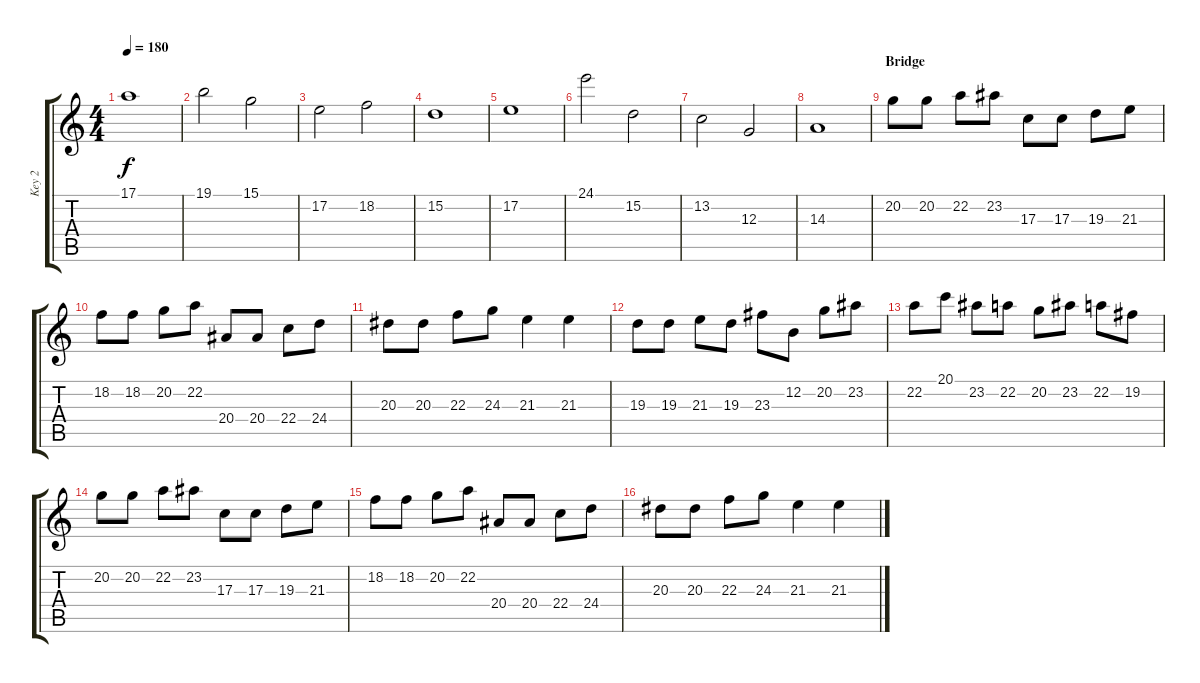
\track ("Key 2" "Key 2") {instrument stringensemble1}
\staff {score tabs}
\tuning (E4 B3 G3 D3 A2 E2) {hide}
\ts (4 4)
\tempo 180
\clef g2
\ks c
17.1.1{dy f} |
19.1.2 15.1.2 |
17.2.2 18.2.2 |
15.2.1 |
17.2.1 |
24.1.2 15.2.2 |
13.2.2 12.3.2 |
14.3.1 |
\section ("" "Bridge")
20.2.8 20.2.8 22.2.8 23.2.8 17.3.8 17.3.8 19.3.8 21.3.8 |
18.2.8 18.2.8 20.2.8 22.2.8 20.4.8 20.4.8 22.4.8 24.4.8 |
20.3.8 20.3.8 22.3.8 24.3.8 21.3.4 21.3.4 |
19.3.8 19.3.8 21.3.8 19.3.8 23.3.8 12.2.8 20.2.8 23.2.8 |
22.2.8 20.1.8 23.2.8 22.2.8 20.2.8 23.2.8 22.2.8 19.2.8 |
20.2.8 20.2.8 22.2.8 23.2.8 17.3.8 17.3.8 19.3.8 21.3.8 |
18.2.8 18.2.8 20.2.8 22.2.8 20.4.8 20.4.8 22.4.8 24.4.8 |
20.3.8 20.3.8 22.3.8 24.3.8 21.3.4 21.3.4
